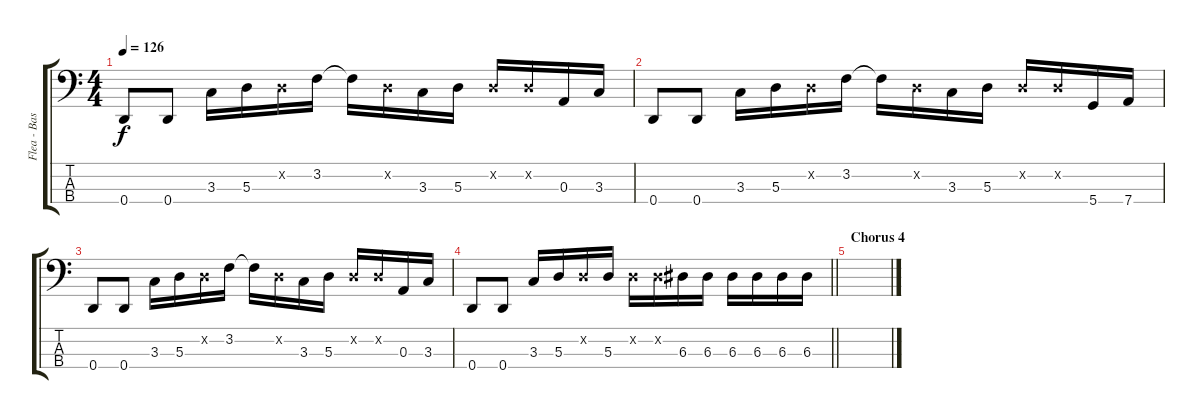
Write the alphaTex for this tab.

\track ("Flea - Bass Distortion" "Flea - Bas") {instrument overdrivenguitar}
\staff {score tabs}
\tuning (G2 D2 A1 D1) {hide}
\ts (4 4)
\tempo 126
\clef f4
\ks c
0.4.8{dy f} 0.4.8 3.3.16 5.3.16 0.2{x}.16 3.2.16 3.2{t}.16 0.2{x}.16 3.3.16 5.3.16 0.2{x}.16 0.2{x}.16 0.3.16 3.3.16 |
0.4.8 0.4.8 3.3.16 5.3.16 0.2{x}.16 3.2.16 3.2{t}.16 0.2{x}.16 3.3.16 5.3.16 0.2{x}.16 0.2{x}.16 5.4.16 7.4.16 |
0.4.8 0.4.8 3.3.16 5.3.16 0.2{x}.16 3.2.16 3.2{t}.16 0.2{x}.16 3.3.16 5.3.16 0.2{x}.16 0.2{x}.16 0.3.16 3.3.16 |
\barLineRight lightlight
0.4.8 0.4.8 3.3.16 5.3.16 0.2{x}.16 5.3.16 0.2{x}.16 0.2{x}.16 6.3.16 6.3.16 6.3.16 6.3.16 6.3.16 6.3.16 |
\section ("" "Chorus 4")
